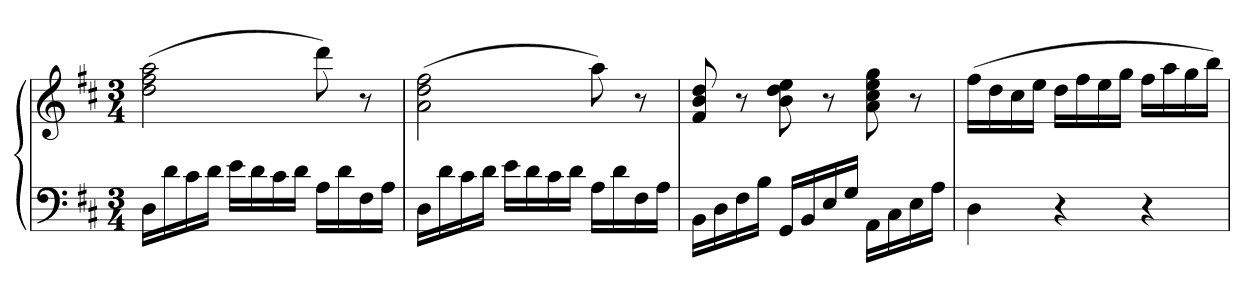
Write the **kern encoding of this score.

**kern	**kern
*part1	*part1
*staff2	*staff1
*clefF4	*clefG2
*k[f#c#]	*k[f#c#]
*M3/4	*M3/4
=	=
16DLL	(2dd 2ff# 2aa
16d	.
16c#	.
16dJJ	.
16eLL	.
16d	.
16c#	.
16dJJ	.
16ALL	8ddd)
16d	.
16F#	8r
16AJJ	.
=	=
16DLL	(2a 2dd 2ff#
16d	.
16c#	.
16dJJ	.
16eLL	.
16d	.
16c#	.
16dJJ	.
16ALL	8aa)
16d	.
16F#	8r
16AJJ	.
=	=
16BBLL	8f# 8b 8dd
16D	.
16F#	8r
16BJJ	.
16GGLL	8b 8dd 8ee
16BB	.
16E	8r
16GJJ	.
16AALL	8a 8cc# 8ee 8gg
16C#	.
16E	8r
16AJJ	.
=	=
4D	(16ff#LL
.	16dd
.	16cc#
.	16eeJJ
4r	16ddLL
.	16ff#
.	16ee
.	16ggJJ
4r	16ff#LL
.	16aa
.	16gg
.	16bbJJ)
=	=
*-	*-
